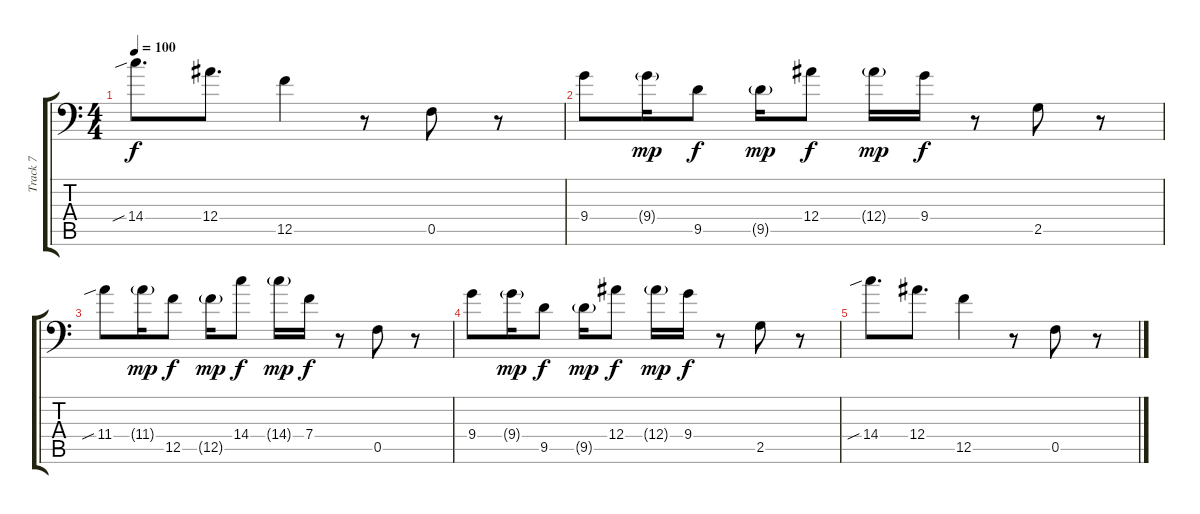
\track ("Track 7" "Track 7") {instrument electricguitarclean}
\staff {score tabs}
\tuning (C4 G3 Eb3 Bb2 F2 Bb1) {hide}
\ts (4 4)
\tempo 100
\clef f4
\ks c
14.4{sib}.8{d dy f} 12.4.8{d} 12.5.4 r.8 0.5.8 r.8 |
9.4.8 9.4{g}.16{dy mp} 9.5.8{dy f} 9.5{g}.16{dy mp} 12.4.8{dy f} 12.4{g}.16{dy mp} 9.4.16{dy f} r.8 2.5.8 r.8 |
11.4{sib}.8 11.4{g}.16{dy mp} 12.5.8{dy f} 12.5{g}.16{dy mp} 14.4.8{dy f} 14.4{g}.16{dy mp} 7.4.16{dy f} r.8 0.5.8 r.8 |
9.4.8 9.4{g}.16{dy mp} 9.5.8{dy f} 9.5{g}.16{dy mp} 12.4.8{dy f} 12.4{g}.16{dy mp} 9.4.16{dy f} r.8 2.5.8 r.8 |
14.4{sib}.8{d} 12.4.8{d} 12.5.4 r.8 0.5.8 r.8
